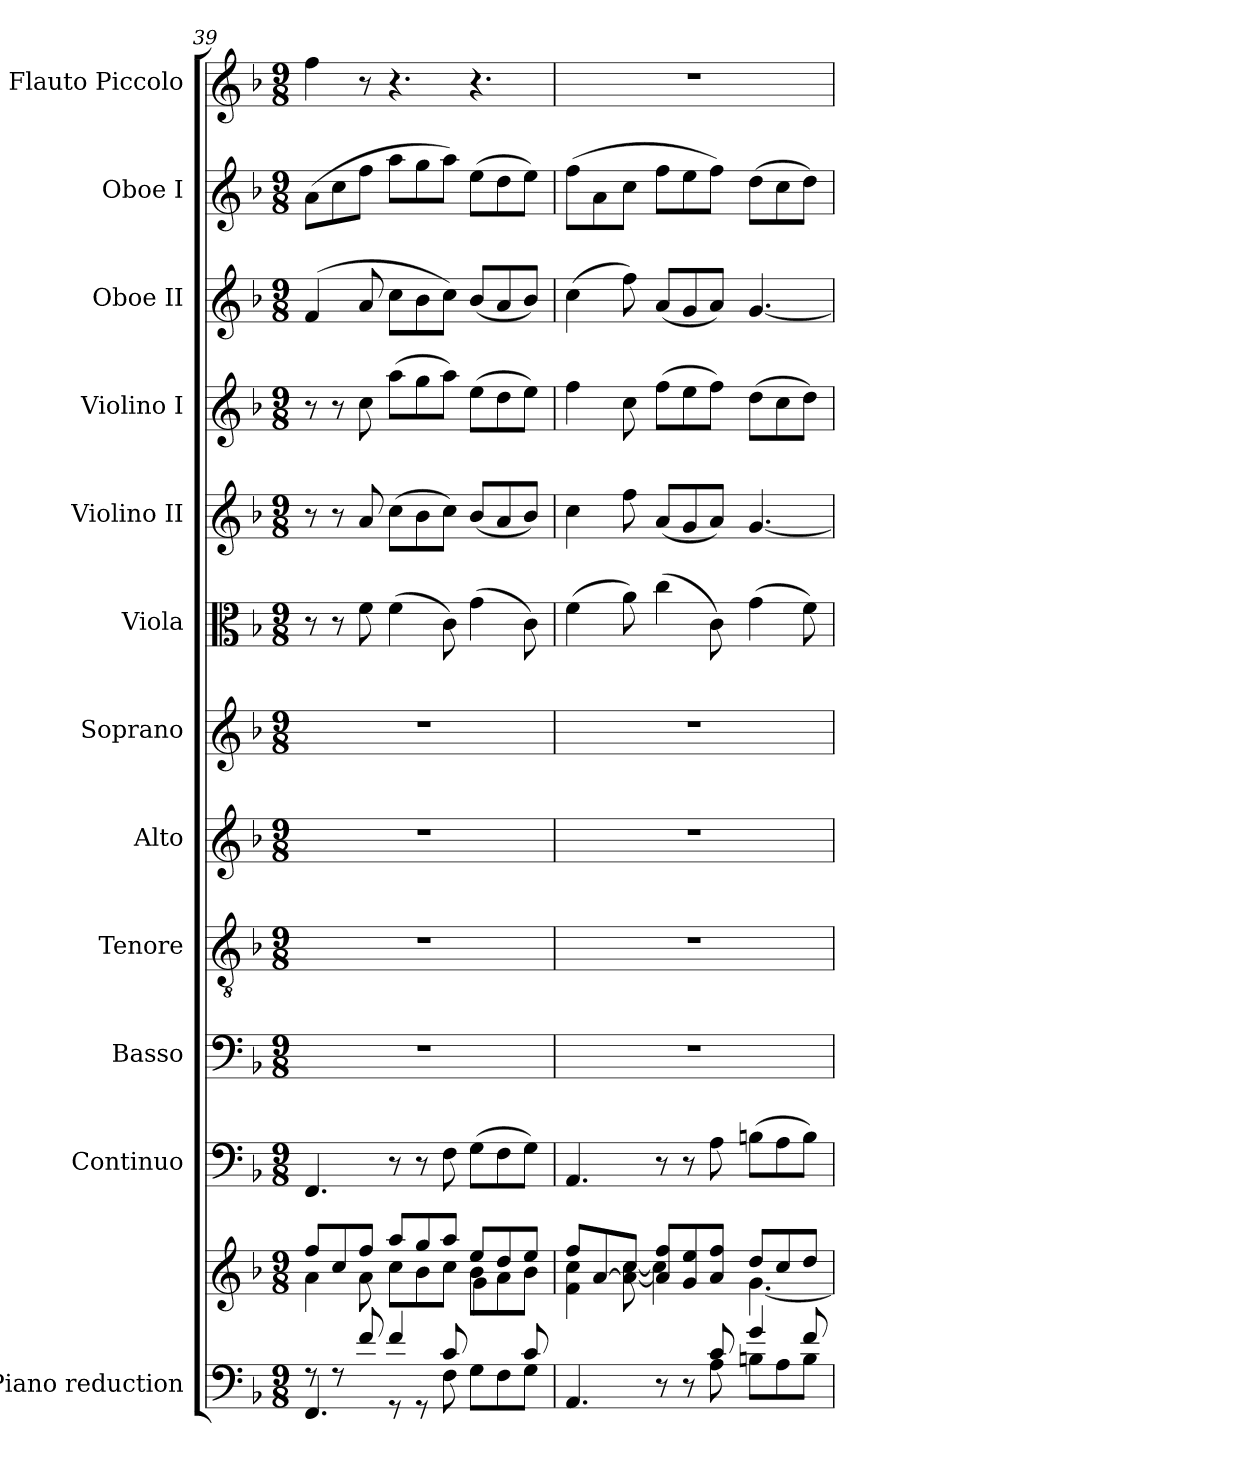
**kern	**kern	**kern	**kern	**kern	**kern	**kern	**kern	**kern	**kern	**kern	**kern	**kern
*part12	*part12	*part11	*part10	*part9	*part8	*part7	*part6	*part5	*part4	*part3	*part2	*part1
*staff13	*staff12	*staff11	*staff10	*staff9	*staff8	*staff7	*staff6	*staff5	*staff4	*staff3	*staff2	*staff1
*I"Piano reduction	*	*I"Continuo	*I"Basso	*I"Tenore	*I"Alto	*I"Soprano	*I"Viola	*I"Violino II	*I"Violino I	*I"Oboe II	*I"Oboe I	*I"Flauto Piccolo
*I'Pno	*	*	*	*	*	*	*	*	*	*I'Ob	*I'Ob	*I'Picc
*clefF4	*clefG2	*clefF4	*clefF4	*clefGv2	*clefG2	*clefG2	*clefC3	*clefG2	*clefG2	*clefG2	*clefG2	*clefG2
*	*	*	*	*	*	*	*	*	*	*	*	*ITrd-7c-12
*k[b-]	*k[b-]	*k[b-]	*k[b-]	*k[b-]	*k[b-]	*k[b-]	*k[b-]	*k[b-]	*k[b-]	*k[b-]	*k[b-]	*k[b-]
*M9/8	*M9/8	*M9/8	*M9/8	*M9/8	*M9/8	*M9/8	*M9/8	*M9/8	*M9/8	*M9/8	*M9/8	*M9/8
=39	=39	=39	=39	=39	=39	=39	=39	=39	=39	=39	=39	=39
*^	*^	*	*	*	*	*	*	*	*	*	*	*
*	*	*	*^	*	*	*	*	*	*	*	*	*	*	*
8rF	4.FF/	8ff/L	4a\	2.ryy	4.FF/	8%9r	8%9r	8%9r	8%9r	8r	8r	8r	(>4f/	(>8a\L	4fff\
8rF	.	8cc/	.	.	.	.	.	.	.	8r	8r	8r	.	8cc\	.
8f/	.	8ff/J	8a\	.	.	.	.	.	.	8f\	8a/	8cc\	8a/	8ff\J	8r
4f/	8r	8aa/L	8cc\L	.	8r	.	.	.	.	(>4f\	(>8cc\L	(>8aa\L	8cc\L	8aa\L	4.r
.	8r	8gg/	8b-\	.	8r	.	.	.	.	.	8b-\	8gg\	8b-\	8gg\	.
8c/	8F\	8aa/J	8cc\J	.	8F\	.	.	.	.	8c\)	8cc\J)	8aa\J)	8cc\J)	8aa\J)	.
4ryy	8G\L	8ee/L	8b-\L	4g\	(>8G\L	.	.	.	.	(>4g\	(<8b-/L	(>8ee\L	(<8b-/L	(>8ee\L	4.r
.	8F\	8dd/	8a\	.	8F\	.	.	.	.	.	8a/	8dd\	8a/	8dd\	.
8c/	8G\J	8ee/J	8b-\J	8ryy	8G\J)	.	.	.	.	8c\)	8b-/J)	8ee\J)	8b-/J)	8ee\J)	.
*	*	*	*v	*v	*	*	*	*	*	*	*	*	*	*	*
=40	=40	=40	=40	=40	=40	=40	=40	=40	=40	=40	=40	=40	=40	=40
4.AA/	4.ryy	8ff/L	4f\ 4cc\	4.AA/	8%9r	8%9r	8%9r	8%9r	(>4f\	4cc\	4ff\	(>4cc\	(>8ff\L	8%9r
.	.	[8a/	.	.	.	.	.	.	.	.	.	.	8a\	.
.	.	8cc/J	8a\_ [8cc\	.	.	.	.	.	8a\)	8ff\	8cc\	8ff\)	8cc\J	.
8r	8ryy	8a/] 8ff/L	4cc\]	8r	.	.	.	.	(>4cc\	(<8a/L	(>8ff\L	(<8a/L	8ff\L	.
8r	8ryy	8g/ 8ee/	.	8r	.	.	.	.	.	8g/	8ee\	8g/	8ee\	.
8c/	8A\	8a/ 8ff/J	8ryy	8A\	.	.	.	.	8c\)	8a/J)	8ff\J)	8a/J)	8ff\J)	.
4g/	8Bn\L	8dd/L	[4.g\	(>8Bn\L	.	.	.	.	(>4g\	[4.g/	(>8dd\L	[4.g/	(>8dd\L	.
.	8A\	8cc/	.	8A\	.	.	.	.	.	.	8cc\	.	8cc\	.
8f/	8B\J	8dd/J	.	8B\J)	.	.	.	.	8f\)	.	8dd\J)	.	8dd\J)	.
*v	*v	*	*	*	*	*	*	*	*	*	*	*	*	*
*	*v	*v	*	*	*	*	*	*	*	*	*	*	*
=	=	=	=	=	=	=	=	=	=	=	=	=
*-	*-	*-	*-	*-	*-	*-	*-	*-	*-	*-	*-	*-
